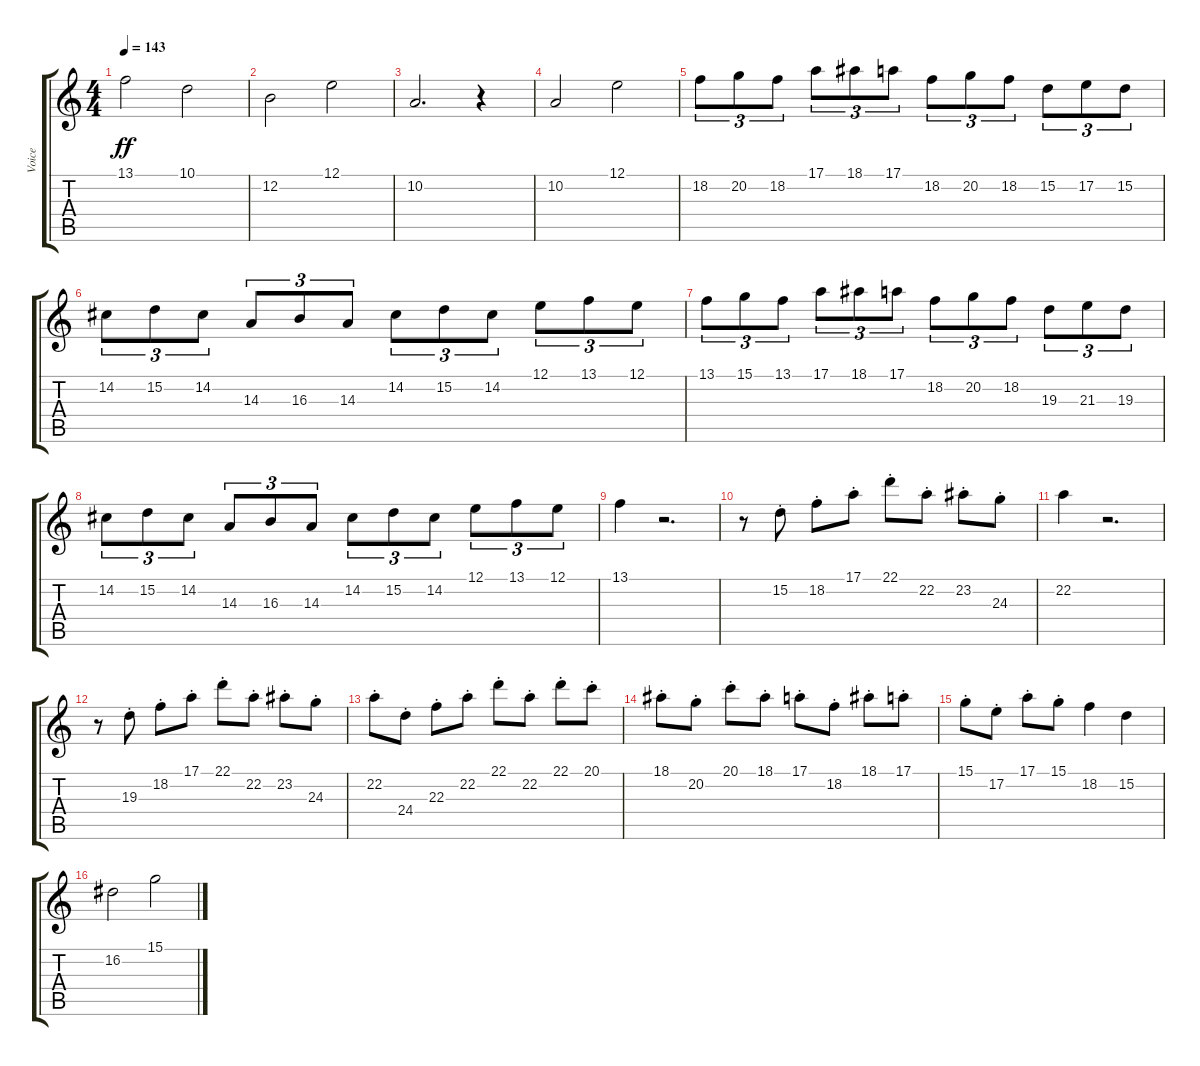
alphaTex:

\track ("Voice" "Voice") {instrument piccolo}
\staff {score tabs}
\tuning (E4 B3 G3 D3 A2 E2) {hide}
\ts (4 4)
\tempo 143
\clef g2
\ks c
13.1.2{dy ff} 10.1.2 |
12.2.2 12.1.2 |
10.2.2{d} r.4 |
10.2.2 12.1.2 |
18.2.8{tu (3 2)} 20.2.8{tu (3 2)} 18.2.8{tu (3 2)} 17.1.8{tu (3 2)} 18.1.8{tu (3 2)} 17.1.8{tu (3 2)} 18.2.8{tu (3 2)} 20.2.8{tu (3 2)} 18.2.8{tu (3 2)} 15.2.8{tu (3 2)} 17.2.8{tu (3 2)} 15.2.8{tu (3 2)} |
14.2.8{tu (3 2)} 15.2.8{tu (3 2)} 14.2.8{tu (3 2)} 14.3.8{tu (3 2)} 16.3.8{tu (3 2)} 14.3.8{tu (3 2)} 14.2.8{tu (3 2)} 15.2.8{tu (3 2)} 14.2.8{tu (3 2)} 12.1.8{tu (3 2)} 13.1.8{tu (3 2)} 12.1.8{tu (3 2)} |
13.1.8{tu (3 2)} 15.1.8{tu (3 2)} 13.1.8{tu (3 2)} 17.1.8{tu (3 2)} 18.1.8{tu (3 2)} 17.1.8{tu (3 2)} 18.2.8{tu (3 2)} 20.2.8{tu (3 2)} 18.2.8{tu (3 2)} 19.3.8{tu (3 2)} 21.3.8{tu (3 2)} 19.3.8{tu (3 2)} |
14.2.8{tu (3 2)} 15.2.8{tu (3 2)} 14.2.8{tu (3 2)} 14.3.8{tu (3 2)} 16.3.8{tu (3 2)} 14.3.8{tu (3 2)} 14.2.8{tu (3 2)} 15.2.8{tu (3 2)} 14.2.8{tu (3 2)} 12.1.8{tu (3 2)} 13.1.8{tu (3 2)} 12.1.8{tu (3 2)} |
13.1.4 r.2{d} |
r.8 15.2{st}.8 18.2{st}.8 17.1{st}.8 22.1{st}.8 22.2{st}.8 23.2{st}.8 24.3{st}.8 |
22.2.4 r.2{d} |
r.8 19.3{st}.8 18.2{st}.8 17.1{st}.8 22.1{st}.8 22.2{st}.8 23.2{st}.8 24.3{st}.8 |
22.2{st}.8 24.4{st}.8 22.3{st}.8 22.2{st}.8 22.1{st}.8 22.2{st}.8 22.1{st}.8 20.1{st}.8 |
18.1{st}.8 20.2{st}.8 20.1{st}.8 18.1{st}.8 17.1{st}.8 18.2{st}.8 18.1{st}.8 17.1{st}.8 |
15.1{st}.8 17.2{st}.8 17.1{st}.8 15.1{st}.8 18.2.4 15.2.4 |
16.2.2 15.1.2
